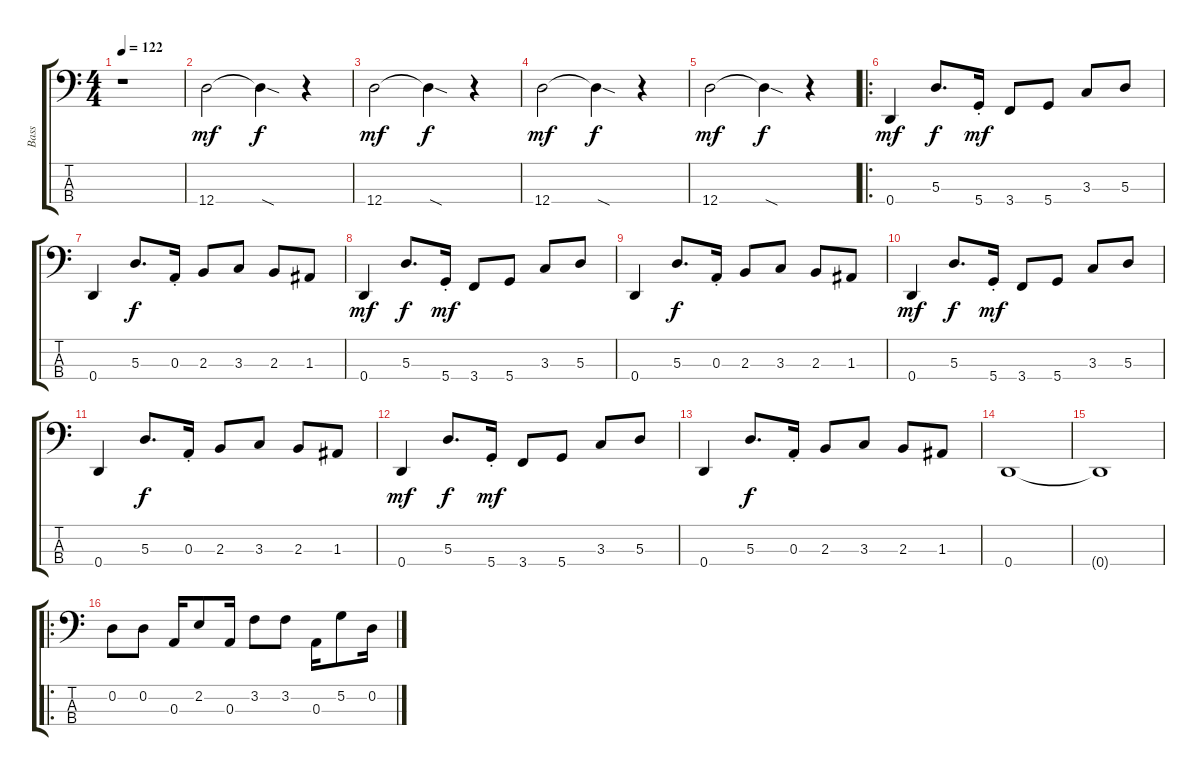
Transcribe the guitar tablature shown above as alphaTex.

\track ("Bass" "Bass") {instrument electricbassfinger}
\staff {score tabs}
\tuning (G2 D2 A1 D1) {hide}
\ts (4 4)
\tempo 122
\clef f4
\ks c
r.1{dy mf instrument electricbassfinger} |
12.4.2 12.4{sod t}.4{dy f} r.4 |
12.4.2{dy mf} 12.4{sod t}.4{dy f} r.4 |
12.4.2{dy mf} 12.4{sod t}.4{dy f} r.4 |
12.4.2{dy mf} 12.4{sod t}.4{dy f} r.4 |
\ro
0.4.4{dy mf} 5.3.8{d dy f} 5.4{st}.16{dy mf} 3.4.8 5.4.8 3.3.8 5.3.8 |
0.4.4 5.3.8{d dy f} 0.3{st}.16 2.3.8 3.3.8 2.3.8 1.3.8 |
0.4.4{dy mf} 5.3.8{d dy f} 5.4{st}.16{dy mf} 3.4.8 5.4.8 3.3.8 5.3.8 |
0.4.4 5.3.8{d dy f} 0.3{st}.16 2.3.8 3.3.8 2.3.8 1.3.8 |
0.4.4{dy mf} 5.3.8{d dy f} 5.4{st}.16{dy mf} 3.4.8 5.4.8 3.3.8 5.3.8 |
0.4.4 5.3.8{d dy f} 0.3{st}.16 2.3.8 3.3.8 2.3.8 1.3.8 |
0.4.4{dy mf} 5.3.8{d dy f} 5.4{st}.16{dy mf} 3.4.8 5.4.8 3.3.8 5.3.8 |
0.4.4 5.3.8{d dy f} 0.3{st}.16 2.3.8 3.3.8 2.3.8 1.3.8 |
0.4.1 |
0.4{t}.1 |
\ro
0.2.8 0.2.8 0.3.16 2.2.8 0.3.16 3.2.8 3.2.8 0.3.16 5.2.8 0.2.16
